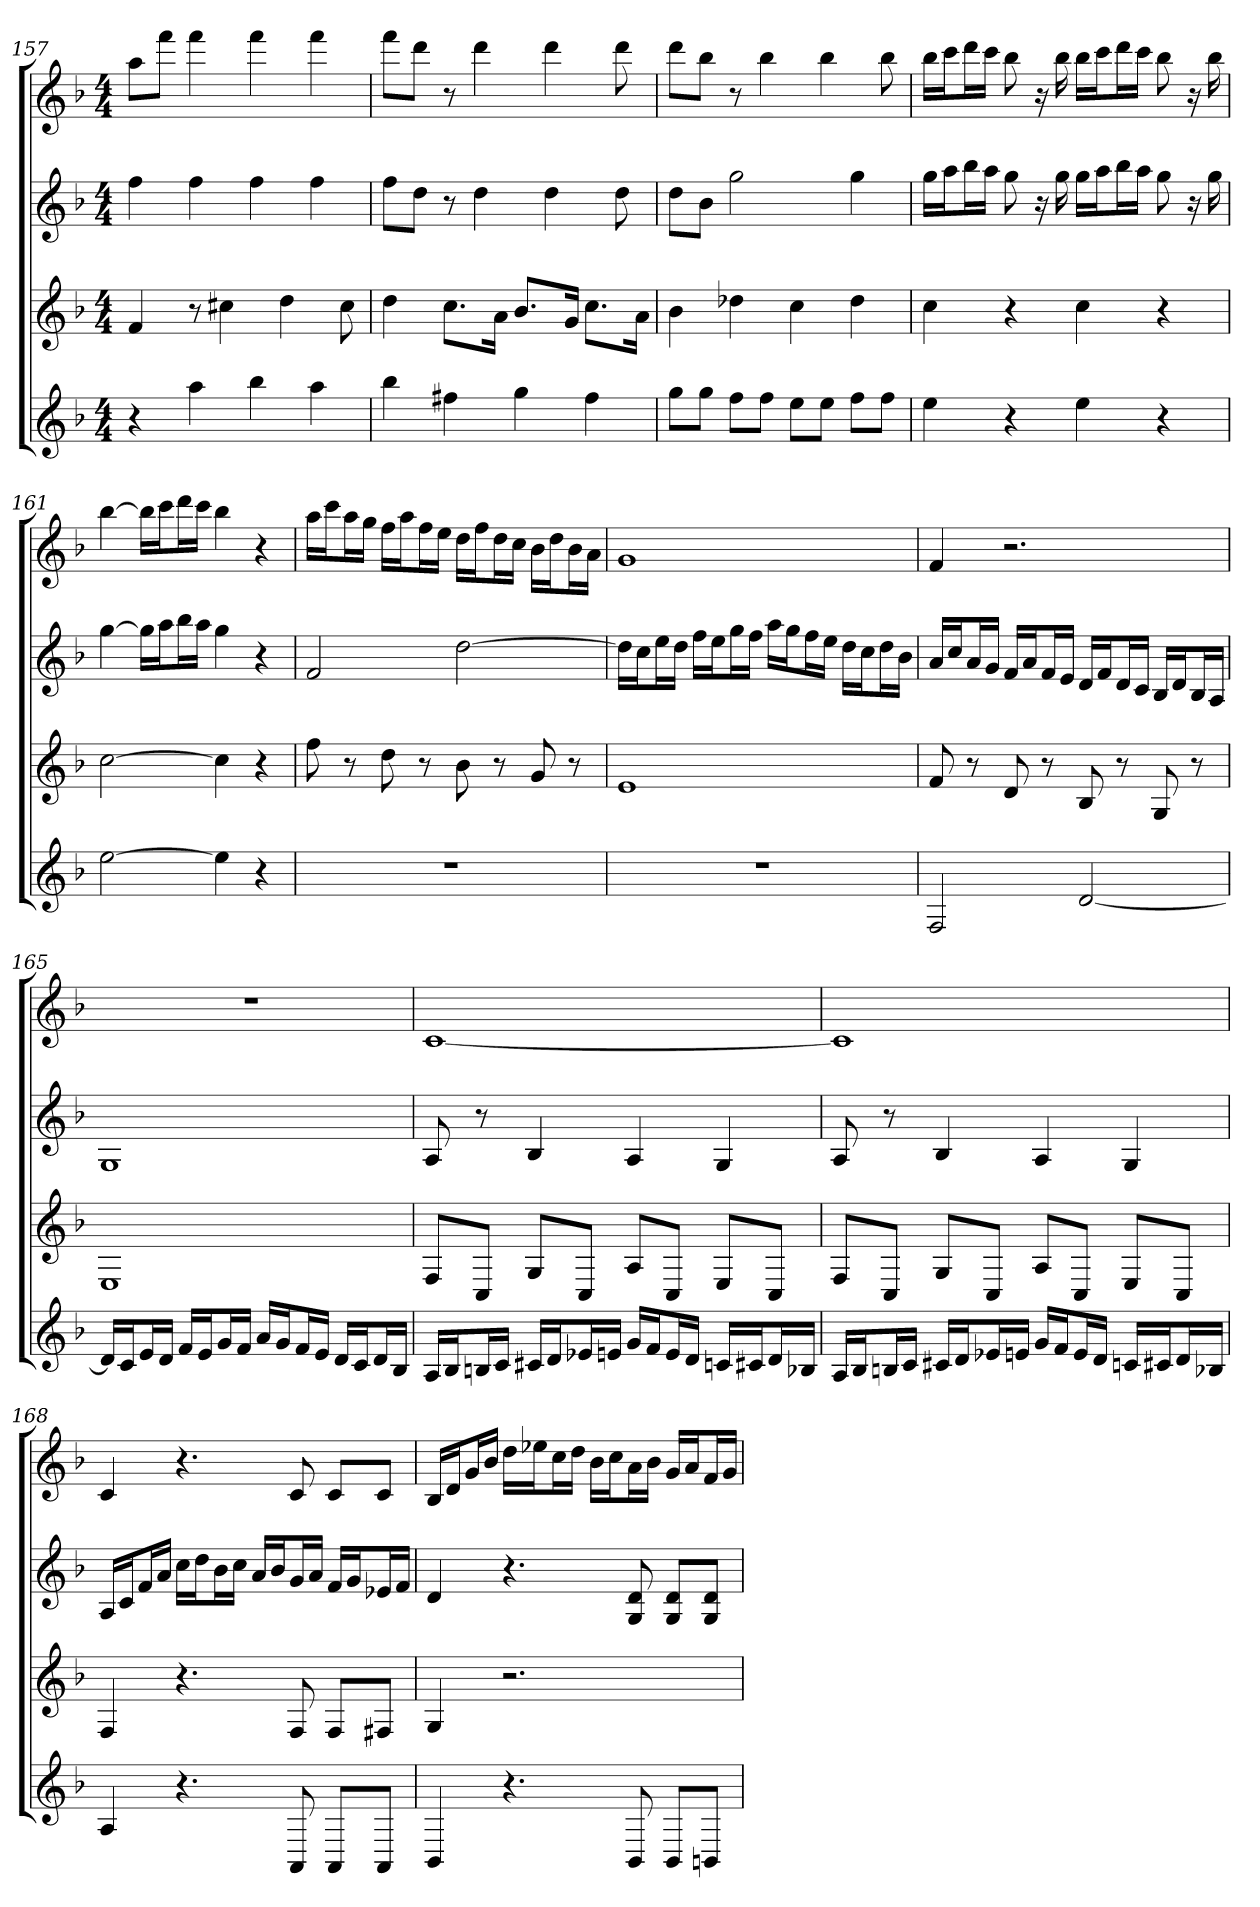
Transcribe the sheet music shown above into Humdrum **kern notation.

**kern	**kern	**kern	**kern
*part4	*part3	*part2	*part1
*staff4	*staff3	*staff2	*staff1
*k[b-]	*k[b-]	*k[b-]	*k[b-]
*F:	*F:	*F:	*F:
*M4/4	*M4/4	*M4/4	*M4/4
=157	=157	=157	=157
4r	4f	4ff	8aaL
.	.	.	8fffJ
4aa	8r	4ff	4fff
.	4cc#X	.	.
4bb-	.	4ff	4fff
.	4dd	.	.
4aa	.	4ff	4fff
.	8cc#	.	.
=158	=158	=158	=158
4bb-	4dd	8ffL	8fffL
.	.	8ddJ	8dddJ
4ff#X	8.ccL	8r	8r
.	.	4dd	4ddd
.	16aJk	.	.
4gg	8.b-L	.	.
.	.	4dd	4ddd
.	16gJk	.	.
4ff#	8.ccL	.	.
.	.	8dd	8ddd
.	16aJk	.	.
=159	=159	=159	=159
8ggL	4b-	8ddL	8dddL
8ggJ	.	8b-J	8bb-J
8ffL	4dd-X	2gg	8r
8ffJ	.	.	4bb-
8eeL	4cc	.	.
8eeJ	.	.	4bb-
8ffL	4dd-	4gg	.
8ffJ	.	.	8bb-
=160	=160	=160	=160
4ee	4cc	16ggLL	16bb-LL
.	.	16aaJ	16cccJ
.	.	16bb-L	16dddL
.	.	16aaJJ	16cccJJ
4r	4r	8gg	8bb-
.	.	16r	16r
.	.	16gg	16bb-
4ee	4cc	16ggLL	16bb-LL
.	.	16aaJ	16cccJ
.	.	16bb-L	16dddL
.	.	16aaJJ	16cccJJ
4r	4r	8gg	8bb-
.	.	16r	16r
.	.	16gg	16bb-
=161	=161	=161	=161
[2ee	[2cc	[4gg	[4bb-
.	.	16ggLL]	16bb-LL]
.	.	16aaJ	16cccJ
.	.	16bb-L	16dddL
.	.	16aaJJ	16cccJJ
4ee]	4cc]	4gg	4bb-
4r	4r	4r	4r
=162	=162	=162	=162
1r	8ff	2f	16aaLL
.	.	.	16cccJ
.	8r	.	16aaL
.	.	.	16ggJJ
.	8dd	.	16ffLL
.	.	.	16aaJ
.	8r	.	16ffL
.	.	.	16eeJJ
.	8b-	[2dd	16ddLL
.	.	.	16ffJ
.	8r	.	16ddL
.	.	.	16ccJJ
.	8g	.	16b-LL
.	.	.	16ddJ
.	8r	.	16b-L
.	.	.	16aJJ
=163	=163	=163	=163
1r	1e	16ddLL]	1g
.	.	16ccJ	.
.	.	16eeL	.
.	.	16ddJJ	.
.	.	16ffLL	.
.	.	16eeJ	.
.	.	16ggL	.
.	.	16ffJJ	.
.	.	16aaLL	.
.	.	16ggJ	.
.	.	16ffL	.
.	.	16eeJJ	.
.	.	16ddLL	.
.	.	16ccJ	.
.	.	16ddL	.
.	.	16b-JJ	.
=164	=164	=164	=164
2F	8f	16aLL	4f
.	.	16ccJ	.
.	8r	16aL	.
.	.	16gJJ	.
.	8d	16fLL	2.r
.	.	16aJ	.
.	8r	16fL	.
.	.	16eJJ	.
[2d	8B-	16dLL	.
.	.	16fJ	.
.	8r	16dL	.
.	.	16cJJ	.
.	8G	16B-LL	.
.	.	16dJ	.
.	8r	16B-L	.
.	.	16AJJ	.
=165	=165	=165	=165
16dLL]	1E	1G	1r
16cJ	.	.	.
16eL	.	.	.
16dJJ	.	.	.
16fLL	.	.	.
16eJ	.	.	.
16gL	.	.	.
16fJJ	.	.	.
16aLL	.	.	.
16gJ	.	.	.
16fL	.	.	.
16eJJ	.	.	.
16dLL	.	.	.
16cJ	.	.	.
16dL	.	.	.
16B-JJ	.	.	.
=166	=166	=166	=166
16ALL	8FL	8A	[1c
16B-J	.	.	.
16BnL	8CJ	8r	.
16cJJ	.	.	.
16c#XLL	8GL	4B-	.
16dJ	.	.	.
16e-XL	8CJ	.	.
16enJJ	.	.	.
16gLL	8AL	4A	.
16fJ	.	.	.
16eL	8CJ	.	.
16dJJ	.	.	.
16cnLL	8EL	4G	.
16c#XJ	.	.	.
16dL	8CJ	.	.
16B-XJJ	.	.	.
=167	=167	=167	=167
16ALL	8FL	8A	1c]
16B-J	.	.	.
16BnL	8CJ	8r	.
16cJJ	.	.	.
16c#XLL	8GL	4B-	.
16dJ	.	.	.
16e-XL	8CJ	.	.
16enJJ	.	.	.
16gLL	8AL	4A	.
16fJ	.	.	.
16eL	8CJ	.	.
16dJJ	.	.	.
16cnLL	8EL	4G	.
16c#XJ	.	.	.
16dL	8CJ	.	.
16B-XJJ	.	.	.
=168	=168	=168	=168
4A	4F	16ALL	4c
.	.	16cJ	.
.	.	16fL	.
.	.	16aJJ	.
4.r	4.r	16ccLL	4.r
.	.	16ddJ	.
.	.	16b-L	.
.	.	16ccJJ	.
.	.	16aLL	.
.	.	16b-J	.
8AA	8F	16gL	8c
.	.	16aJJ	.
8AAL	8FL	16fLL	8cL
.	.	16gJ	.
8AAJ	8F#XJ	16e-XL	8cJ
.	.	16fJJ	.
=169	=169	=169	=169
4BB-	4G	4d	16B-LL
.	.	.	16dJ
.	.	.	16gL
.	.	.	16b-JJ
4.r	2.r	4.r	16ddLL
.	.	.	16ee-XJ
.	.	.	16ccL
.	.	.	16ddJJ
.	.	.	16b-LL
.	.	.	16ccJ
8BB-	.	8G 8d	16aL
.	.	.	16b-JJ
8BB-L	.	8G 8dL	16gLL
.	.	.	16aJ
8BBnJ	.	8G 8dJ	16fL
.	.	.	16gJJ
=	=	=	=
*-	*-	*-	*-
